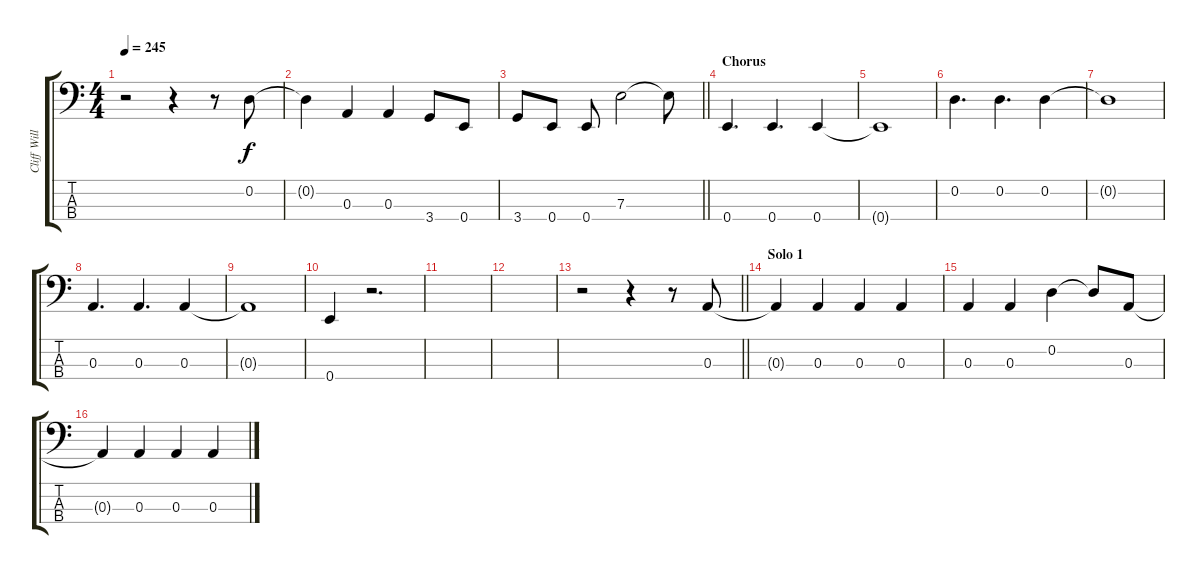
\track ("Cliff Williams" "Cliff Will") {instrument electricbassfinger}
\staff {score tabs}
\tuning (G2 D2 A1 E1) {hide}
\ts (4 4)
\tempo 245
\clef f4
\ks c
r.2{dy f} r.4 r.8 0.2.8 |
0.2{t}.4 0.3.4 0.3.4 3.4.8 0.4.8 |
\barLineRight lightlight
3.4.8 0.4.8 0.4.8 7.3.2 7.3{t}.8 |
\section ("" "Chorus")
0.4.4{d} 0.4.4{d} 0.4.4 |
0.4{t}.1 |
0.2.4{d} 0.2.4{d} 0.2.4 |
0.2{t}.1 |
0.3.4{d} 0.3.4{d} 0.3.4 |
0.3{t}.1 |
0.4.4 r.2{d} |
|
|
\barLineRight lightlight
r.2 r.4 r.8 0.3.8 |
\section ("" "Solo 1")
0.3{t}.4 0.3.4 0.3.4 0.3.4 |
0.3.4 0.3.4 0.2.4 0.2{t}.8 0.3.8 |
0.3{t}.4 0.3.4 0.3.4 0.3.4
